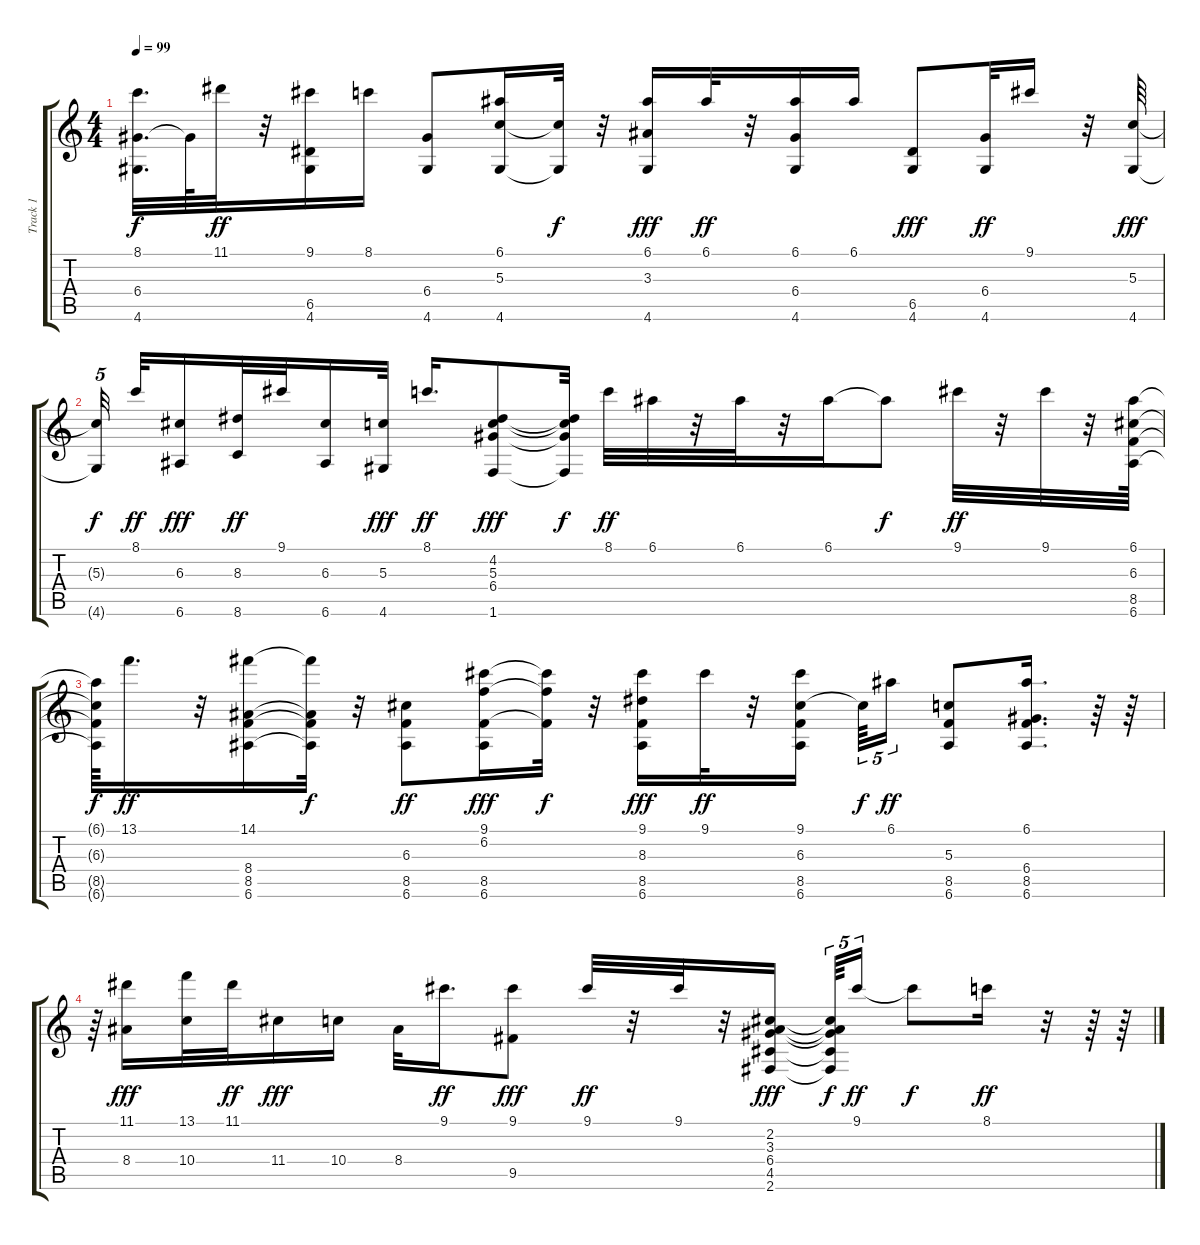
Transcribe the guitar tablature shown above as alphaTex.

\track ("Track 1" "Track 1") {instrument acousticguitarsteel}
\staff {score tabs}
\tuning (E4 B3 G3 D3 A2 E2) {hide}
\ts (4 4)
\tempo 99
\clef g2
\ks c
(8.1{t} 6.4{t} 4.6{t}).32{d dy f} 6.4{t}.64 11.1.32{dy ff} r.32 (9.1 6.5 4.6).16 8.1.16 (6.4 4.6).8 (6.1 5.3 4.6).16 (5.3{t} 4.6{t}).32{dy f} r.32 (6.1 3.3 4.6).16{dy fff} 6.1.32{dy ff} r.32 (6.1 6.4 4.6).16 6.1.16 (6.5 4.6).8{dy fff} (6.4 4.6).32{dy ff} 9.1.16 r.32 (5.3 4.6).64{dy fff} |
(5.3{t} 4.6{t}).32{tu (5 4) dy f beam splitsecondary} 8.1.32{dy ff} (6.3 6.6).16{dy fff} (8.3 8.6).32{dy ff} 9.1.32 (6.3 6.6).16 (5.3 4.6).32{dy fff} 8.1.16{d dy ff} (4.2 5.3 6.4 1.6).8{dy fff} (4.2{t} 5.3{t} 6.4{t} 1.6{t}).32{dy f} 8.1.32{dy ff} 6.1.32 r.32 6.1.32 r.32 6.1.16 6.1{t}.8{dy f} 9.1.32{dy ff} r.32 9.1.32 r.32 (6.1 6.3 8.5 6.6).64 |
(6.1{t} 6.3{t} 8.5{t} 6.6{t}).64{dy f} 13.1.16{d dy ff} r.32 (14.1 8.4 8.5 6.6).16 (14.1{t} 8.4{t} 8.5{t} 6.6{t}).32{dy f} r.32 (6.3 8.5 6.6).8{dy ff} (9.1 6.2 8.5 6.6).16{dy fff} (9.1{t} 6.2{t} 8.5{t}).32{dy f} r.32 (9.1 8.3 8.5 6.6).16{dy fff} 9.1.32{dy ff} r.32 (9.1 6.3 8.5 6.6).16{beam splitsecondary} 6.3{t}.64{tu (5 4) dy f} 6.1.16{tu (5 4) dy ff} (5.3 8.5 6.6).8 (6.1 6.4 8.5 6.6).16{d} r.64 r.64 |
r.64 (11.1 8.4).16{dy fff} (13.1 10.4).32 11.1.32{dy ff} 11.4.16{dy fff} 10.4.16 8.4.32 9.1.16{d dy ff} (9.1 9.5).8{dy fff} 9.1.32{dy ff} r.32 9.1.32 r.32 (2.2 3.3 6.4 4.5 2.6).16{dy fff beam splitsecondary} (2.2{t} 3.3{t} 6.4{t} 4.5{t} 2.6{t}).64{tu (5 4) dy f} 9.1.16{tu (5 4) dy ff} 9.1{t}.8{dy f} 8.1.16{dy ff} r.32 r.64 r.64
